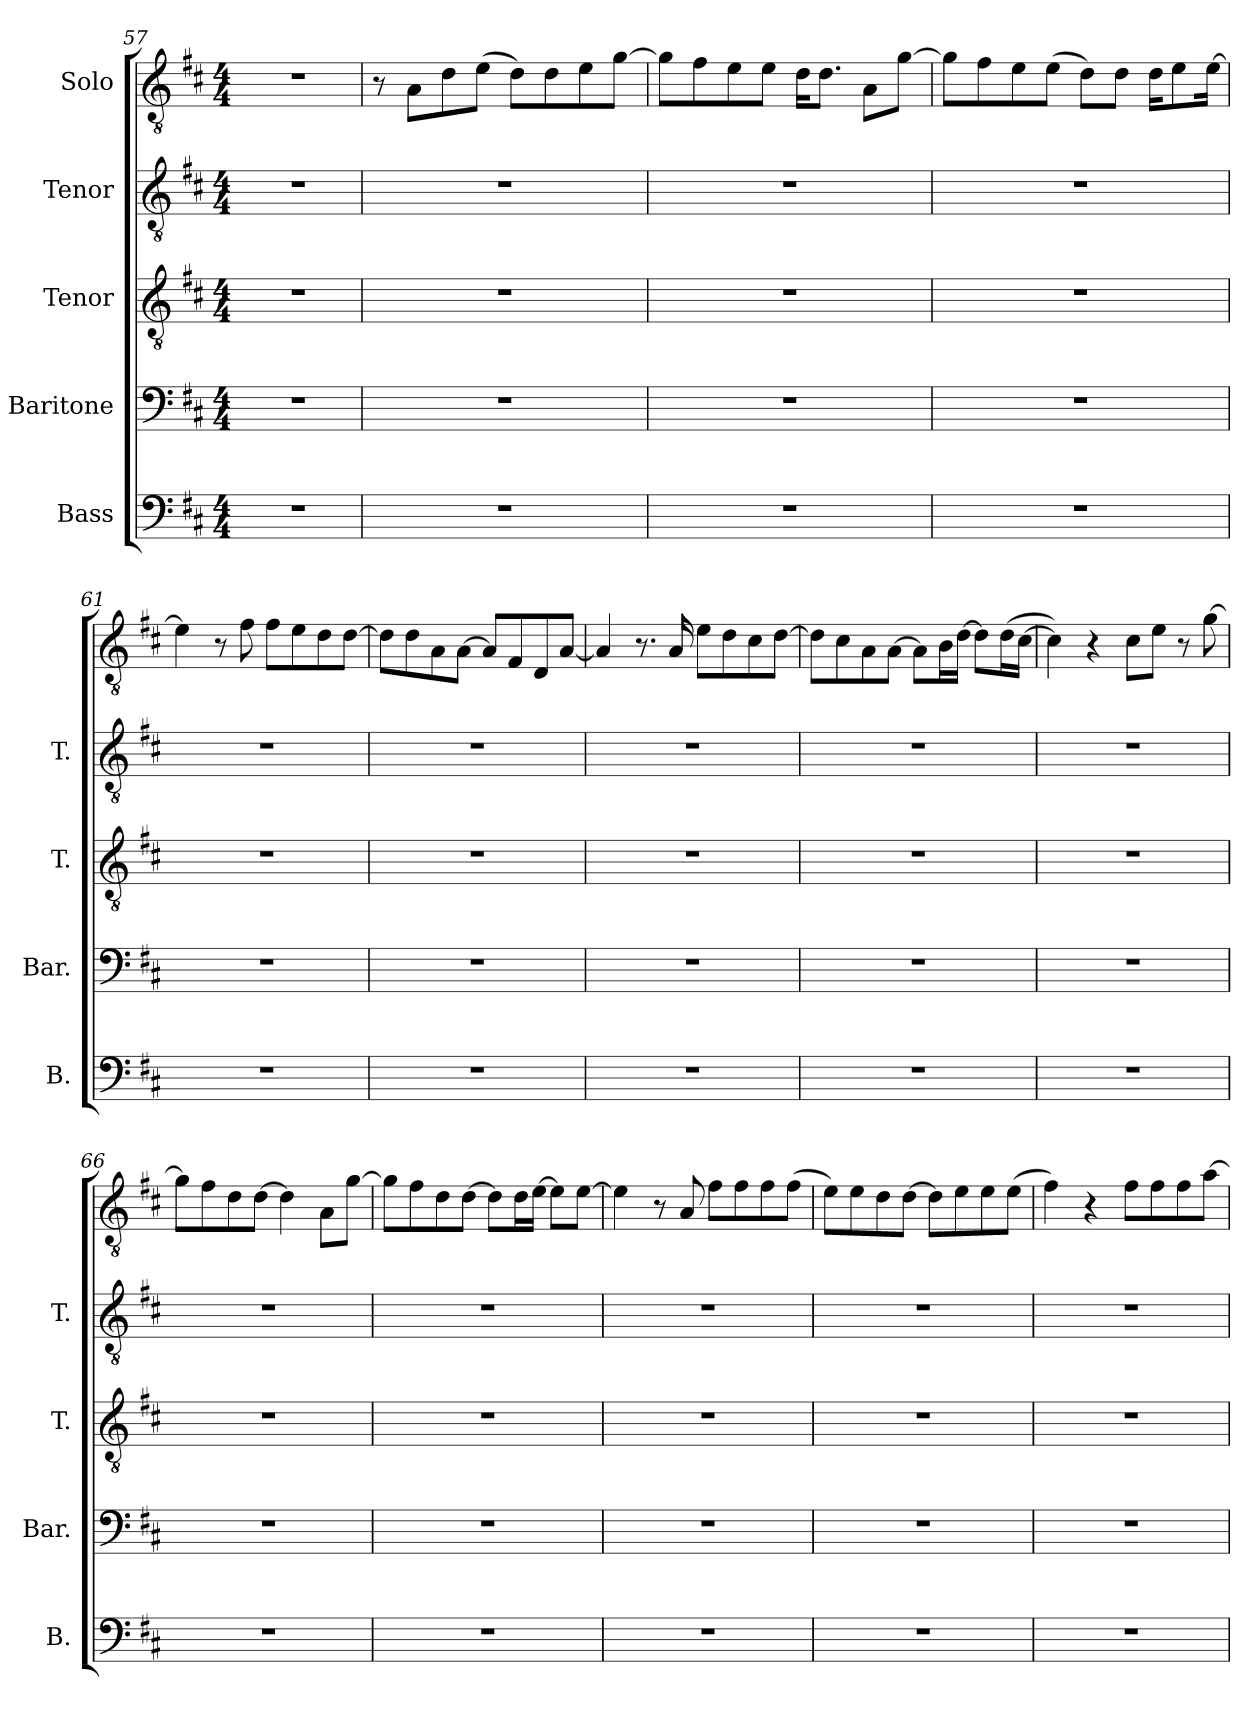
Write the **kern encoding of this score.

**kern	**kern	**kern	**kern	**kern
*part5	*part4	*part3	*part2	*part1
*staff5	*staff4	*staff3	*staff2	*staff1
*I"Bass	*I"Baritone	*I"Tenor	*I"Tenor	*I"Solo
*I'B.	*I'Bar.	*I'T.	*I'T.	*
*clefF4	*clefF4	*clefGv2	*clefGv2	*clefGv2
*k[f#c#]	*k[f#c#]	*k[f#c#]	*k[f#c#]	*k[f#c#]
*M4/4	*M4/4	*M4/4	*M4/4	*M4/4
=57	=57	=57	=57	=57
1r	1r	1r	1r	1r
=58	=58	=58	=58	=58
1r	1r	1r	1r	8r
.	.	.	.	8A\L
.	.	.	.	8d\
.	.	.	.	(8e\J
.	.	.	.	8d\L)
.	.	.	.	8d\
.	.	.	.	8e\
.	.	.	.	[8g\J
=59	=59	=59	=59	=59
1r	1r	1r	1r	8g\L]
.	.	.	.	8f#\
.	.	.	.	8e\
.	.	.	.	8e\J
.	.	.	.	16d\KL
.	.	.	.	8.d\J
.	.	.	.	8A\L
.	.	.	.	[8g\J
!!LO:PB:g=z
=60	=60	=60	=60	=60
1r	1r	1r	1r	8g\L]
.	.	.	.	8f#\
.	.	.	.	8e\
.	.	.	.	(8e\J
.	.	.	.	8d\L)
.	.	.	.	8d\J
.	.	.	.	16d\KL
.	.	.	.	8e\
.	.	.	.	[16e\Jk
=61	=61	=61	=61	=61
1r	1r	1r	1r	4e\]
.	.	.	.	8r
.	.	.	.	8f#\
.	.	.	.	8f#\L
.	.	.	.	8e\
.	.	.	.	8d\
.	.	.	.	[8d\J
=62	=62	=62	=62	=62
1r	1r	1r	1r	8d\L]
.	.	.	.	8d\
.	.	.	.	8A\
.	.	.	.	[8A\J
.	.	.	.	8A/L]
.	.	.	.	8F#/
.	.	.	.	8D/
.	.	.	.	[8A/J
=63	=63	=63	=63	=63
1r	1r	1r	1r	4A/]
.	.	.	.	8.r
.	.	.	.	16A/
.	.	.	.	8e\L
.	.	.	.	8d\
.	.	.	.	8c#\
.	.	.	.	[8d\J
=64	=64	=64	=64	=64
1r	1r	1r	1r	8d\L]
.	.	.	.	8c#\
.	.	.	.	8A\
.	.	.	.	[8A\J
.	.	.	.	8A\L]
.	.	.	.	16B\L
.	.	.	.	[16d\JJ
.	.	.	.	8d\L]
.	.	.	.	(16d\L
.	.	.	.	[16c#\JJ
!!LO:LB:g=z
=65	=65	=65	=65	=65
1r	1r	1r	1r	4c#\])
.	.	.	.	4r
.	.	.	.	8c#\L
.	.	.	.	8e\J
.	.	.	.	8r
.	.	.	.	[8g\
=66	=66	=66	=66	=66
1r	1r	1r	1r	8g\L]
.	.	.	.	8f#\
.	.	.	.	8d\
.	.	.	.	[8d\J
.	.	.	.	4d\]
.	.	.	.	8A\L
.	.	.	.	[8g\J
=67	=67	=67	=67	=67
1r	1r	1r	1r	8g\L]
.	.	.	.	8f#\
.	.	.	.	8d\
.	.	.	.	[8d\J
.	.	.	.	8d\L]
.	.	.	.	16d\L
.	.	.	.	[16e\JJ
.	.	.	.	8e\L]
.	.	.	.	[8e\J
=68	=68	=68	=68	=68
1r	1r	1r	1r	4e\]
.	.	.	.	8r
.	.	.	.	8A/
.	.	.	.	8f#\L
.	.	.	.	8f#\
.	.	.	.	8f#\
.	.	.	.	(8f#\J
=69	=69	=69	=69	=69
1r	1r	1r	1r	8e\L)
.	.	.	.	8e\
.	.	.	.	8d\
.	.	.	.	[8d\J
.	.	.	.	8d\L]
.	.	.	.	8e\
.	.	.	.	8e\
.	.	.	.	(8e\J
!!LO:PB:g=z
=70	=70	=70	=70	=70
1r	1r	1r	1r	4f#\)
.	.	.	.	4r
.	.	.	.	8f#\L
.	.	.	.	8f#\
.	.	.	.	8f#\
.	.	.	.	[8a\J
=	=	=	=	=
*-	*-	*-	*-	*-
